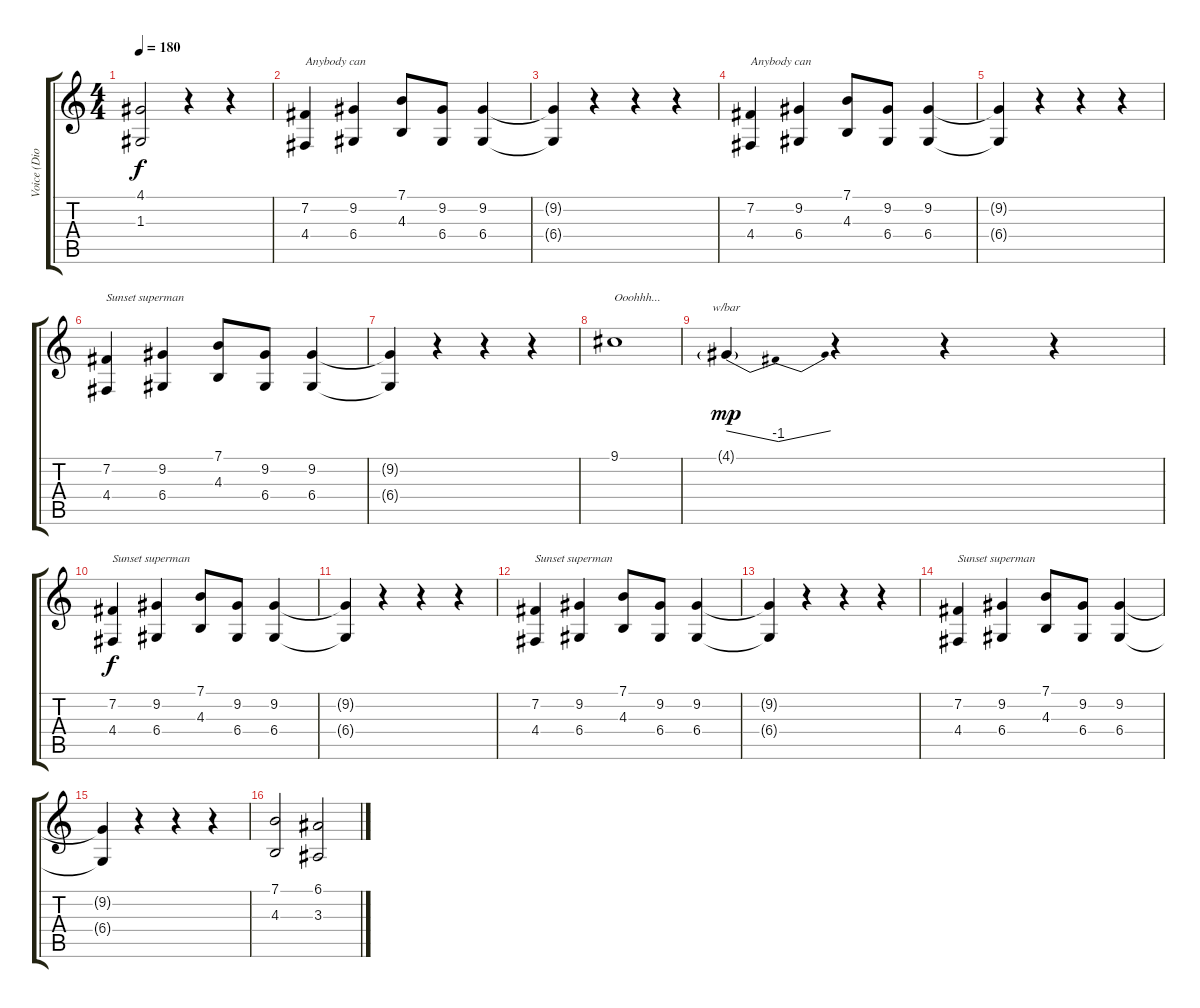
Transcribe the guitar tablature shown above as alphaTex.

\track ("Voice (Dio)" "Voice (Dio") {instrument cello}
\staff {score tabs}
\tuning (E4 B3 G3 D3 A2 E2) {hide}
\ts (4 4)
\tempo 180
\clef g2
\ks c
(4.1 1.3).2{dy f} r.4 r.4 |
(7.2 4.4).4{txt "Anybody can"} (9.2 6.4).4 (7.1 4.3).8 (9.2 6.4).8 (9.2 6.4).4 |
(9.2{t} 6.4{t}).4 r.4 r.4 r.4 |
(7.2 4.4).4{txt "Anybody can"} (9.2 6.4).4 (7.1 4.3).8 (9.2 6.4).8 (9.2 6.4).4 |
(9.2{t} 6.4{t}).4 r.4 r.4 r.4 |
(7.2 4.4).4{txt "Sunset superman"} (9.2 6.4).4 (7.1 4.3).8 (9.2 6.4).8 (9.2 6.4).4 |
(9.2{t} 6.4{t}).4 r.4 r.4 r.4 |
9.1.1{txt "Ooohhh..."} |
4.1{g}.4{tbe (dip default 0 0 30 -4 60 0) dy mp} r.4 r.4 r.4 |
(7.2 4.4).4{txt "Sunset superman" dy f} (9.2 6.4).4 (7.1 4.3).8 (9.2 6.4).8 (9.2 6.4).4 |
(9.2{t} 6.4{t}).4 r.4 r.4 r.4 |
(7.2 4.4).4{txt "Sunset superman"} (9.2 6.4).4 (7.1 4.3).8 (9.2 6.4).8 (9.2 6.4).4 |
(9.2{t} 6.4{t}).4 r.4 r.4 r.4 |
(7.2 4.4).4{txt "Sunset superman"} (9.2 6.4).4 (7.1 4.3).8 (9.2 6.4).8 (9.2 6.4).4 |
(9.2{t} 6.4{t}).4 r.4 r.4 r.4 |
(7.1 4.3).2 (6.1 3.3).2
